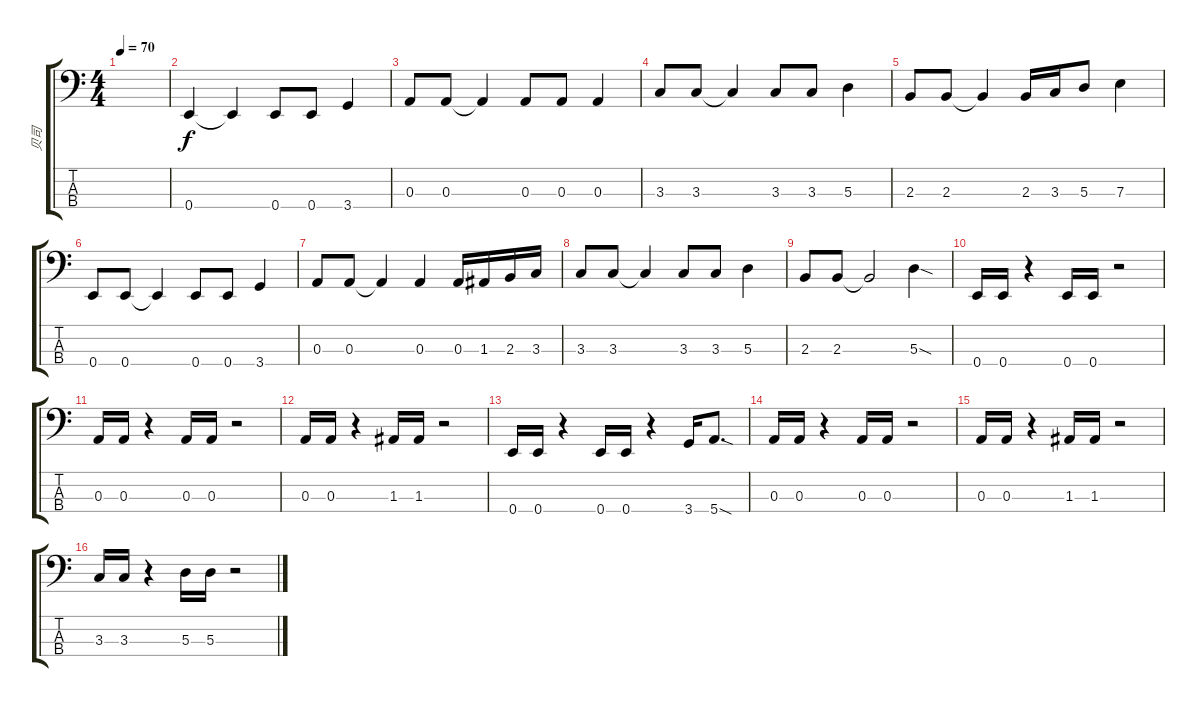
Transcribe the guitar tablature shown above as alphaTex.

\track ("贝司" "贝司") {instrument electricbasspick}
\staff {score tabs}
\tuning (G2 D2 A1 E1) {hide}
\ts (4 4)
\tempo 70
\clef f4
\ks c
|
0.4.4 0.4{t}.4 0.4.8 0.4.8 3.4.4 |
0.3.8 0.3.8 0.3{t}.4 0.3.8 0.3.8 0.3.4 |
3.3.8 3.3.8 3.3{t}.4 3.3.8 3.3.8 5.3.4 |
2.3.8 2.3.8 2.3{t}.4 2.3.16 3.3.16 5.3.8 7.3.4 |
0.4.8 0.4.8 0.4{t}.4 0.4.8 0.4.8 3.4.4 |
0.3.8 0.3.8 0.3{t}.4 0.3.4 0.3.16 1.3.16 2.3.16 3.3.16 |
3.3.8 3.3.8 3.3{t}.4 3.3.8 3.3.8 5.3.4 |
2.3.8 2.3.8 2.3{t}.2 5.3{sod}.4 |
0.4.16 0.4.16 r.4 0.4.16 0.4.16 r.2 |
0.3.16 0.3.16 r.4 0.3.16 0.3.16 r.2 |
0.3.16 0.3.16 r.4 1.3.16 1.3.16 r.2 |
0.4.16 0.4.16 r.4 0.4.16 0.4.16 r.4 3.4.16 5.4{sod}.8{d} |
0.3.16 0.3.16 r.4 0.3.16 0.3.16 r.2 |
0.3.16 0.3.16 r.4 1.3.16 1.3.16 r.2 |
3.3.16 3.3.16 r.4 5.3.16 5.3.16 r.2
